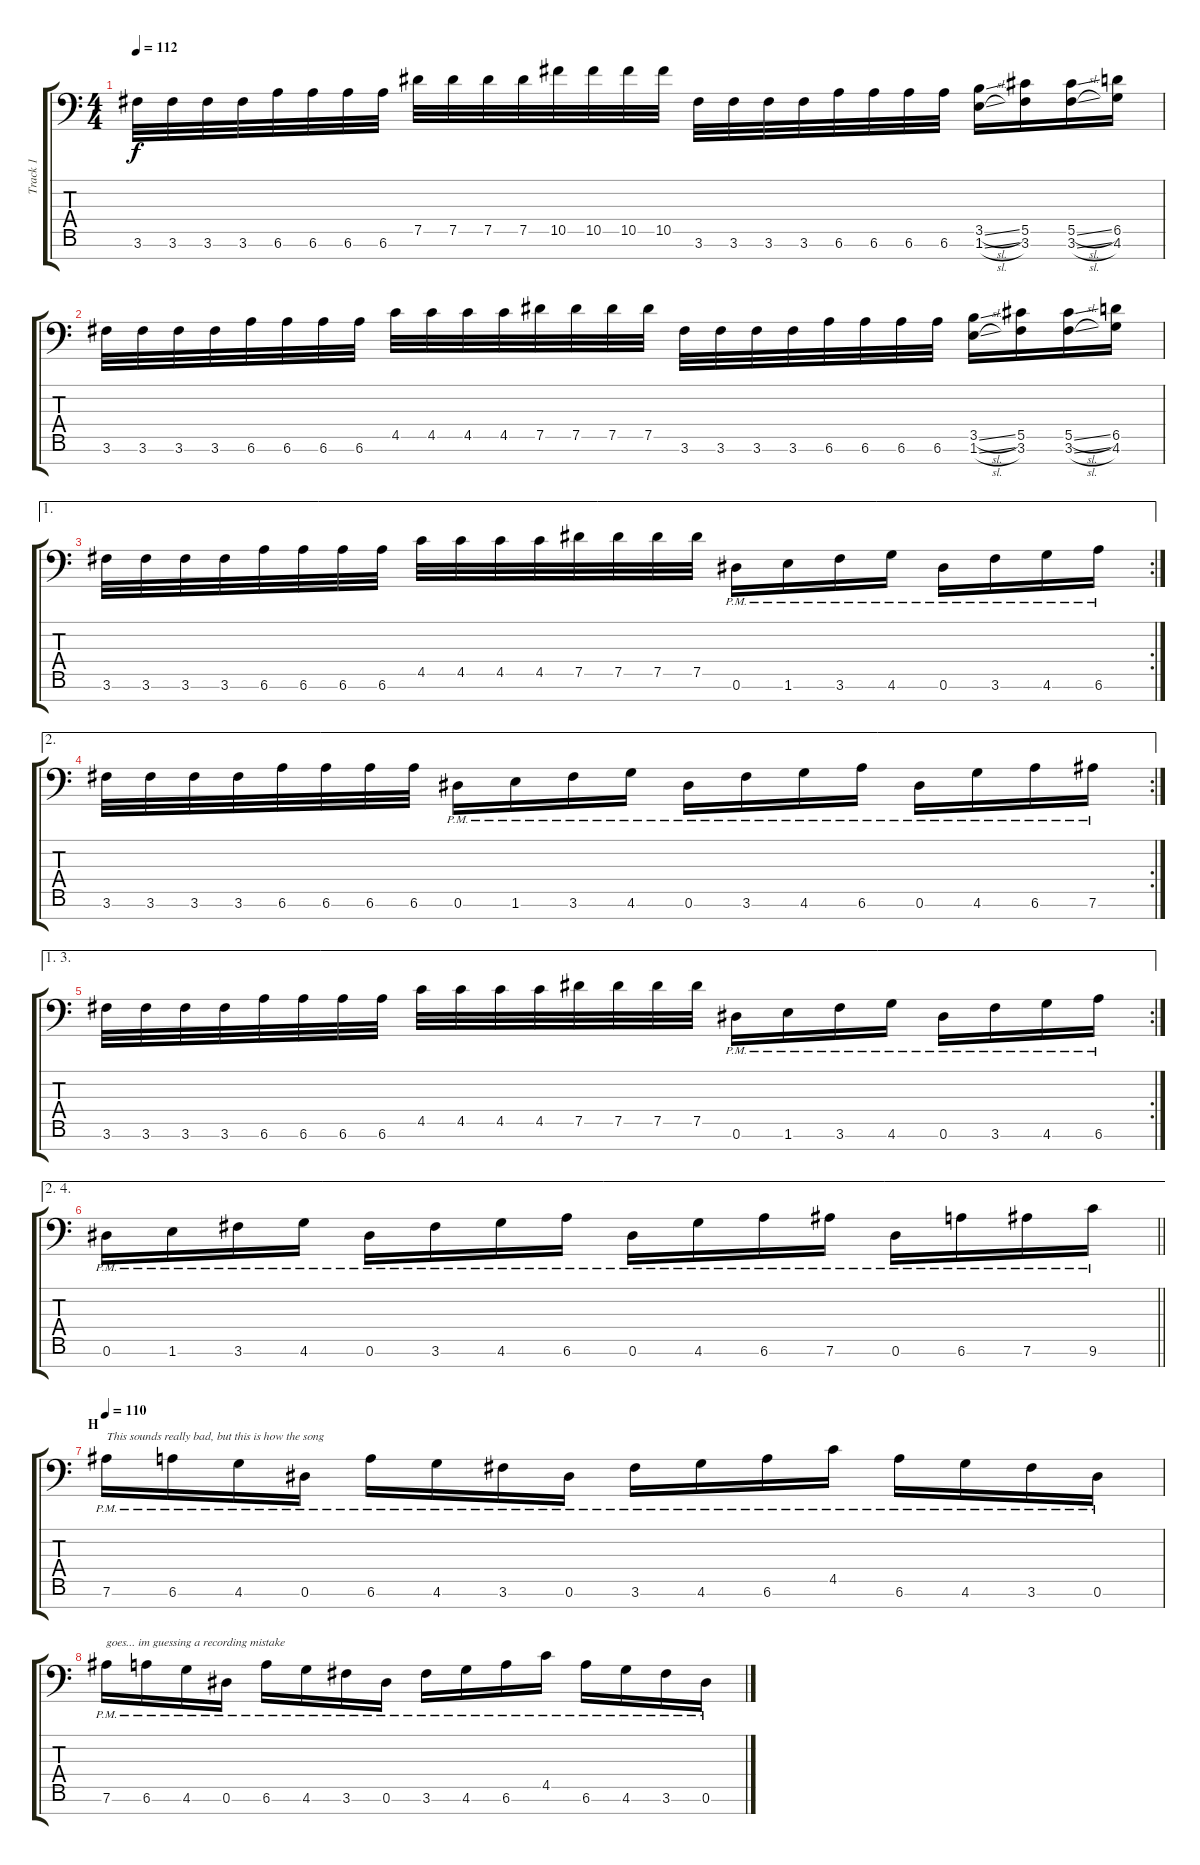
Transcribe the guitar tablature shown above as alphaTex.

\track ("Track 1" "Track 1") {instrument distortionguitar}
\staff {score tabs}
\tuning (Eb4 Bb3 Gb3 Db3 Ab2 Eb2 Bb1) {hide}
\ts (4 4)
\tempo 112
\clef f4
\ks c
3.6.32{dy f} 3.6.32 3.6.32 3.6.32 6.6.32 6.6.32 6.6.32 6.6.32 7.5.32 7.5.32 7.5.32 7.5.32 10.5.32 10.5.32 10.5.32 10.5.32 3.6.32 3.6.32 3.6.32 3.6.32 6.6.32 6.6.32 6.6.32 6.6.32 (3.5{sl} 1.6{sl}).16 (5.5 3.6).16 (5.5{sl} 3.6{sl}).16 (6.5 4.6).16 |
3.6.32 3.6.32 3.6.32 3.6.32 6.6.32 6.6.32 6.6.32 6.6.32 4.5.32 4.5.32 4.5.32 4.5.32 7.5.32 7.5.32 7.5.32 7.5.32 3.6.32 3.6.32 3.6.32 3.6.32 6.6.32 6.6.32 6.6.32 6.6.32 (3.5{sl} 1.6{sl}).16 (5.5 3.6).16 (5.5{sl} 3.6{sl}).16 (6.5 4.6).16 |
\ae 1
\rc 2
3.6.32 3.6.32 3.6.32 3.6.32 6.6.32 6.6.32 6.6.32 6.6.32 4.5.32 4.5.32 4.5.32 4.5.32 7.5.32 7.5.32 7.5.32 7.5.32 0.6{pm}.16 1.6{pm}.16 3.6{pm}.16 4.6{pm}.16 0.6{pm}.16 3.6{pm}.16 4.6{pm}.16 6.6{pm}.16 |
\ae 2
\rc 2
3.6.32 3.6.32 3.6.32 3.6.32 6.6.32 6.6.32 6.6.32 6.6.32 0.6{pm}.16 1.6{pm}.16 3.6{pm}.16 4.6{pm}.16 0.6{pm}.16 3.6{pm}.16 4.6{pm}.16 6.6{pm}.16 0.6{pm}.16 4.6{pm}.16 6.6{pm}.16 7.6{pm}.16 |
\ae (1 3)
\rc 2
3.6.32 3.6.32 3.6.32 3.6.32 6.6.32 6.6.32 6.6.32 6.6.32 4.5.32 4.5.32 4.5.32 4.5.32 7.5.32 7.5.32 7.5.32 7.5.32 0.6{pm}.16 1.6{pm}.16 3.6{pm}.16 4.6{pm}.16 0.6{pm}.16 3.6{pm}.16 4.6{pm}.16 6.6{pm}.16 |
\ae (2 4)
\barLineRight lightlight
0.6{pm}.16 1.6{pm}.16 3.6{pm}.16 4.6{pm}.16 0.6{pm}.16 3.6{pm}.16 4.6{pm}.16 6.6{pm}.16 0.6{pm}.16 4.6{pm}.16 6.6{pm}.16 7.6{pm}.16 0.6{pm}.16 6.6{pm}.16 7.6{pm}.16 9.6{pm}.16 |
\section ("" "H")
\tempo 110
7.6{pm}.16{txt "This sounds really bad, but this is how the song"} 6.6{pm}.16 4.6{pm}.16 0.6{pm}.16 6.6{pm}.16 4.6{pm}.16 3.6{pm}.16 0.6{pm}.16 3.6{pm}.16 4.6{pm}.16 6.6{pm}.16 4.5{pm}.16 6.6{pm}.16 4.6{pm}.16 3.6{pm}.16 0.6{pm}.16 |
7.6{pm}.16{txt "goes... im guessing a recording mistake"} 6.6{pm}.16 4.6{pm}.16 0.6{pm}.16 6.6{pm}.16 4.6{pm}.16 3.6{pm}.16 0.6{pm}.16 3.6{pm}.16 4.6{pm}.16 6.6{pm}.16 4.5{pm}.16 6.6{pm}.16 4.6{pm}.16 3.6{pm}.16 0.6{pm}.16
